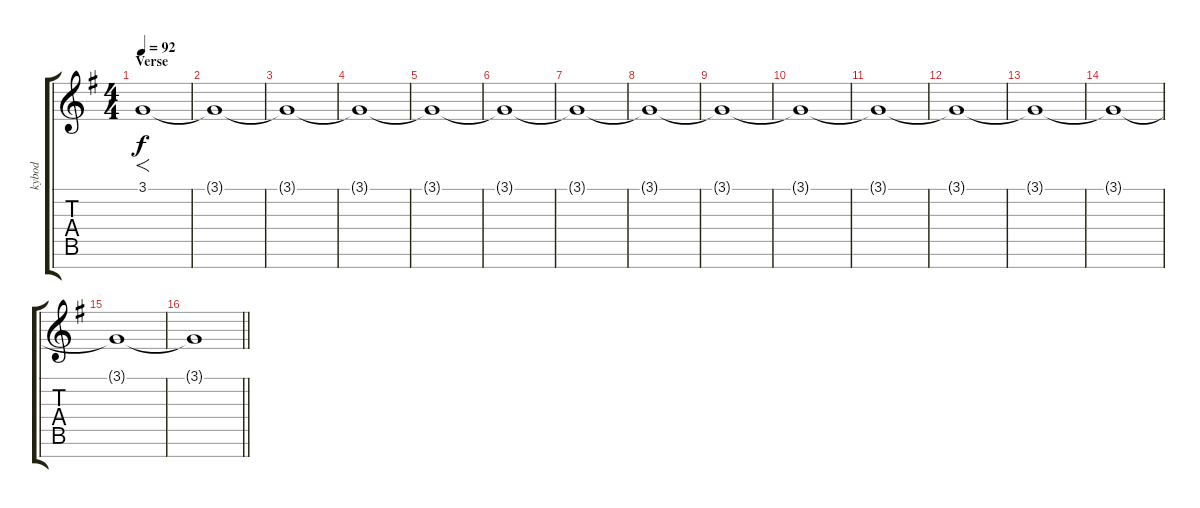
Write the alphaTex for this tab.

\track ("kybod" "kybod") {instrument synthstrings2}
\staff {score tabs}
\tuning (E4 B3 G3 D3 A2 E2 B1) {hide}
\ts (4 4)
\section ("" "Verse ")
\tempo 92
\clef g2
\ks g
3.1.1{f dy f} |
3.1{t}.1 |
3.1{t}.1 |
3.1{t}.1 |
3.1{t}.1 |
3.1{t}.1 |
3.1{t}.1 |
3.1{t}.1 |
3.1{t}.1 |
3.1{t}.1 |
3.1{t}.1 |
3.1{t}.1 |
3.1{t}.1 |
3.1{t}.1 |
3.1{t}.1 |
\barLineRight lightlight
3.1{t}.1
